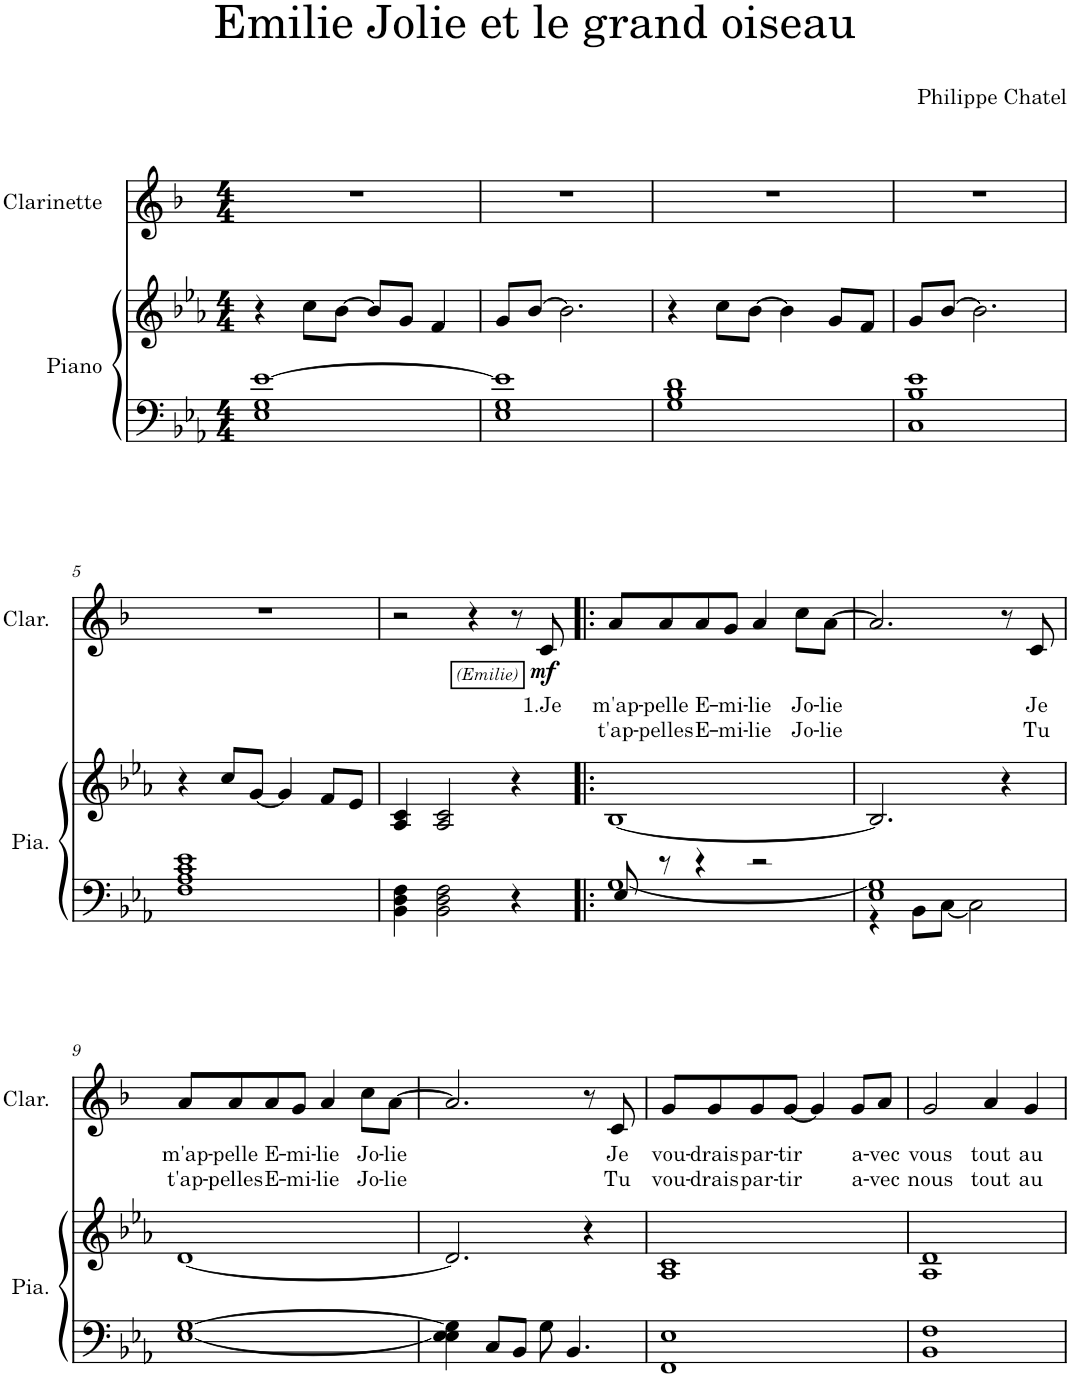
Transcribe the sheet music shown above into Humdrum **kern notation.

**kern	**kern	**kern	**text	**text	**dynam
*part2	*part2	*part1	*part1	*part1	*part1
*staff3	*staff2	*staff1	*staff1	*staff1	*staff1
*I"Piano	*	*I"Clarinette	*	*	*
*I'Pia.	*	*I'Clar.	*	*	*
*clefF4	*clefG2	*clefG2	*	*	*
*	*	*Trd1c2	*	*	*
*k[b-e-a-]	*k[b-e-a-]	*k[b-]	*	*	*
*M4/4	*M4/4	*M4/4	*	*	*
=1	=1	=1	=1	=1	=1
1E- 1G [1e-	4r	1r	.	.	.
.	8cc\L	.	.	.	.
.	[8b-\J	.	.	.	.
.	8b-/L]	.	.	.	.
.	8g/J	.	.	.	.
.	4f/	.	.	.	.
=2	=2	=2	=2	=2	=2
1E- 1G 1e-]	8g/L	1r	.	.	.
.	[8b-/J	.	.	.	.
.	2.b-\]	.	.	.	.
=3	=3	=3	=3	=3	=3
1G 1B- 1d	4r	1r	.	.	.
.	8cc\L	.	.	.	.
.	[8b-\J	.	.	.	.
.	4b-\]	.	.	.	.
.	8g/L	.	.	.	.
.	8f/J	.	.	.	.
=4	=4	=4	=4	=4	=4
1C 1B- 1e-	8g/L	1r	.	.	.
.	[8b-/J	.	.	.	.
.	2.b-\]	.	.	.	.
!!LO:LB:g=z
=5	=5	=5	=5	=5	=5
1F 1A- 1c 1e-	4r	1r	.	.	.
.	8cc/L	.	.	.	.
.	[8g/J	.	.	.	.
.	4g/]	.	.	.	.
.	8f/L	.	.	.	.
.	8e-/J	.	.	.	.
!!LO:REH:place=s1:b:i:cj:fs=8:t=(Emilie):qo=3.5
=6	=6	=6	=6	=6	=6
4BB-\ 4D\ 4F\	4A-/ 4c/	2r	.	.	.
2BB-\ 2D\ 2F\	2A-/ 2c/	.	.	.	.
.	.	4r	.	.	.
4r	4r	8r	.	.	.
!	!	!	!LO:LY:b	!	!LO:DY:b
.	.	8c/	1.Je	.	mf
=7!|:	=7!|:	=7!|:	=7!|:	=7!|:	=7!|:
*^	*	*	*	*	*
!	!	!	!	!LO:LY:b	!LO:LY:b	!
8E-/	[1G	[1B-	8a/L	m'ap-	t'ap-	.
!	!	!	!	!LO:LY:b	!LO:LY:b	!
8r	.	.	8a/	-pelle	-pelles	.
!	!	!	!	!LO:LY:b	!LO:LY:b	!
4r	.	.	8a/	E-	E-	.
!	!	!	!	!LO:LY:b	!LO:LY:b	!
.	.	.	8g/J	-mi-	-mi-	.
!	!	!	!	!LO:LY:b	!LO:LY:b	!
2r	.	.	4a/	-lie	-lie	.
!	!	!	!	!LO:LY:b	!LO:LY:b	!
.	.	.	8cc\L	Jo-	Jo-	.
!	!	!	!	!LO:LY:b	!LO:LY:b	!
.	.	.	[8a\J	-lie	-lie	.
=8	=8	=8	=8	=8	=8	=8
1E- 1G]	4r	2.B-/]	2.a/]	.	.	.
.	8BB-\L	.	.	.	.	.
.	[8C\J	.	.	.	.	.
.	2C\]	.	.	.	.	.
.	.	4r	8r	.	.	.
!	!	!	!	!LO:LY:b	!LO:LY:b	!
.	.	.	8c/	Je	Tu	.
*v	*v	*	*	*	*	*
!!LO:LB:g=z
=9	=9	=9	=9	=9	=9
!	!	!	!LO:LY:b	!LO:LY:b	!
[1E- [1G	[1d	8a/L	m'ap-	t'ap-	.
!	!	!	!LO:LY:b	!LO:LY:b	!
.	.	8a/	-pelle	-pelles	.
!	!	!	!LO:LY:b	!LO:LY:b	!
.	.	8a/	E-	E-	.
!	!	!	!LO:LY:b	!LO:LY:b	!
.	.	8g/J	-mi-	-mi-	.
!	!	!	!LO:LY:b	!LO:LY:b	!
.	.	4a/	-lie	-lie	.
!	!	!	!LO:LY:b	!LO:LY:b	!
.	.	8cc\L	Jo-	Jo-	.
!	!	!	!LO:LY:b	!LO:LY:b	!
.	.	[8a\J	-lie	-lie	.
=10	=10	=10	=10	=10	=10
4E-\] 4E-\ 4G\]	2.d/]	2.a/]	.	.	.
8C/L	.	.	.	.	.
8BB-/J	.	.	.	.	.
8G\	.	.	.	.	.
4.BB-/	.	.	.	.	.
.	4r	8r	.	.	.
!	!	!	!LO:LY:b	!LO:LY:b	!
.	.	8c/	Je	Tu	.
=11	=11	=11	=11	=11	=11
*^	*	*	*	*	*
!	!	!	!	!LO:LY:b	!LO:LY:b	!
1FF	1E-	1A- 1c	8g/L	vou-	vou-	.
!	!	!	!	!LO:LY:b	!LO:LY:b	!
.	.	.	8g/	-drais	-drais	.
!	!	!	!	!LO:LY:b	!LO:LY:b	!
.	.	.	8g/	par-	par-	.
!	!	!	!	!LO:LY:b	!LO:LY:b	!
.	.	.	[8g/J	-tir	-tir	.
.	.	.	4g/]	.	.	.
!	!	!	!	!LO:LY:b	!LO:LY:b	!
.	.	.	8g/L	-a-	-a-	.
!	!	!	!	!LO:LY:b	!LO:LY:b	!
.	.	.	8a/J	-vec	-vec	.
*v	*v	*	*	*	*	*
=12	=12	=12	=12	=12	=12
!	!	!	!LO:LY:b	!LO:LY:b	!
1BB- 1F	1A- 1d	2g/	vous	nous	.
!	!	!	!LO:LY:b	!LO:LY:b	!
.	.	4a/	tout	tout	.
!	!	!	!LO:LY:b	!LO:LY:b	!
.	.	4g/	au	au	.
=	=	=	=	=	=
*-	*-	*-	*-	*-	*-
